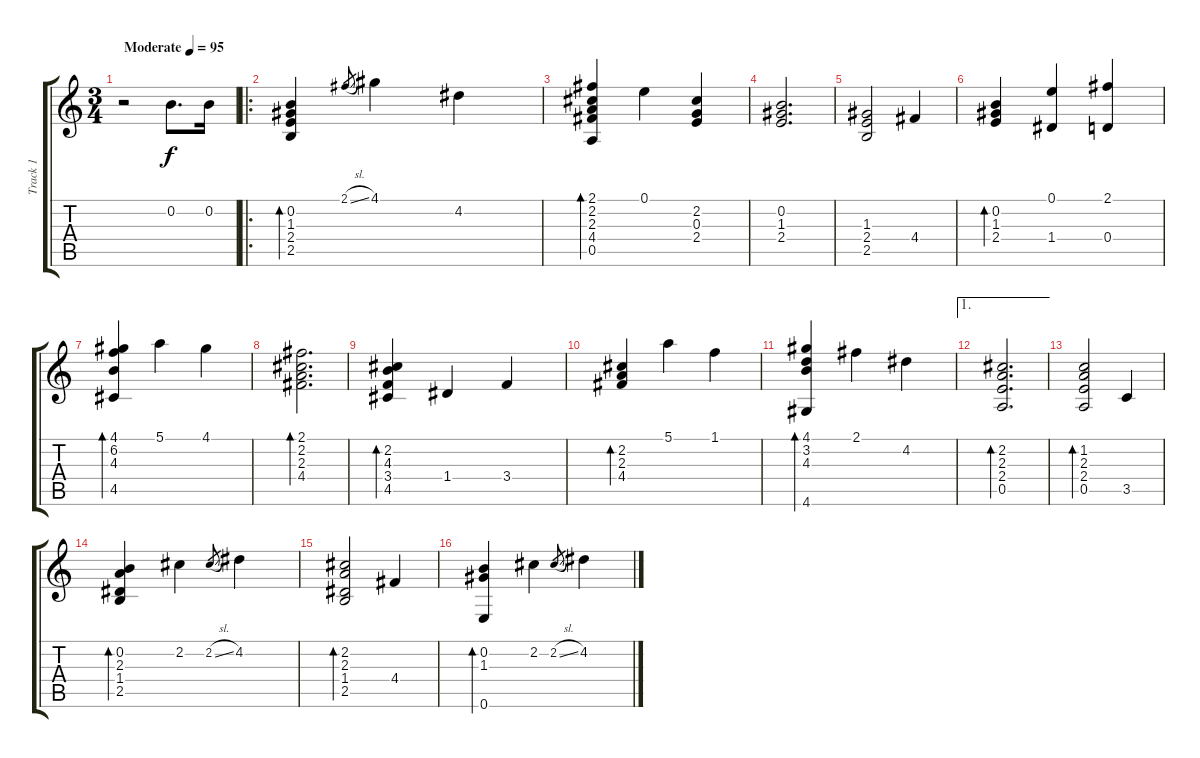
\track ("Track 1" "Track 1") {instrument acousticguitarsteel}
\staff {score tabs}
\tuning (E4 B3 G3 D3 A2 E2) {hide}
\ts (3 4)
\tempo (95 "Moderate")
\clef g2
\ks c
r.2{dy f instrument acousticguitarsteel} 0.2.8{d} 0.2.16 |
\ro
(0.2 1.3 2.4 2.5).4{bd 240} 2.1{sl}.8{gr} 4.1.4 4.2.4 |
(2.1 2.2 2.3 4.4 0.5).4{bd 240} 0.1.4 (2.2 0.3 2.4).4 |
(0.2 1.3 2.4).2{d} |
(1.3 2.4 2.5).2 4.4.4 |
(0.2 1.3 2.4).4{bd 240} (0.1 1.4).4 (2.1 0.4).4 |
(4.1 6.2 4.3 4.5).4{bd 240} 5.1.4 4.1.4 |
(2.1 2.2 2.3 4.4).2{d bd 240} |
(2.2 4.3 3.4 4.5).4{bd 240} 1.4.4 3.4.4 |
(2.2 2.3 4.4).4{bd 240} 5.1.4 1.1.4 |
(4.1 3.2 4.3 4.6).4{bd 240} 2.1.4 4.2.4 |
\ae 1
(2.2 2.3 2.4 0.5).2{d bd 240} |
(1.2 2.3 2.4 0.5).2{bd 240} 3.5.4 |
(0.2 2.3 1.4 2.5).4{bd 240} 2.2.4 2.2{sl}.8{gr} 4.2.4 |
(2.2 2.3 1.4 2.5).2{bd 240} 4.4.4 |
(0.2 1.3 0.6).4{bd 240} 2.2.4 2.2{sl}.8{gr} 4.2.4
